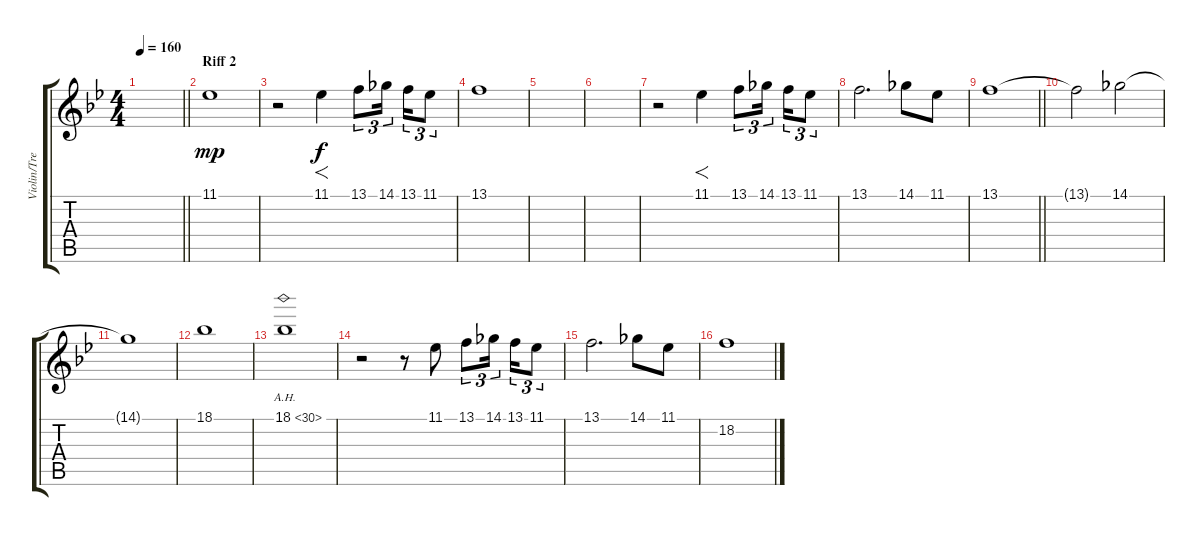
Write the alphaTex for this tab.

\track ("Violin/Tremolo Strings" "Violin/Tre") {instrument violin}
\staff {score tabs}
\tuning (E4 B3 G3 D3 A2 E2) {hide}
\ts (4 4)
\tempo 160
\clef g2
\barLineRight lightlight
\ks bb
|
\section ("" "Riff 2")
11.1.1{dy mp volume 11} |
r.2 11.1.4{f dy f} 13.1.8{tu (3 2)} 14.1.16{tu (3 2) beam splitsecondary} 13.1.16{tu (3 2)} 11.1.8{tu (3 2)} |
13.1.1 |
|
|
r.2 11.1.4{f} 13.1.8{tu (3 2)} 14.1.16{tu (3 2) beam splitsecondary} 13.1.16{tu (3 2)} 11.1.8{tu (3 2)} |
13.1.2{d} 14.1.8 11.1.8 |
\barLineRight lightlight
13.1.1 |
13.1{t}.2 14.1.2 |
14.1{t}.1 |
18.1.1 |
18.1{ah 12}.1 |
r.2 r.8 11.1.8 13.1.8{tu (3 2)} 14.1.16{tu (3 2) beam splitsecondary} 13.1.16{tu (3 2)} 11.1.8{tu (3 2)} |
13.1.2{d} 14.1.8 11.1.8 |
18.2.1
